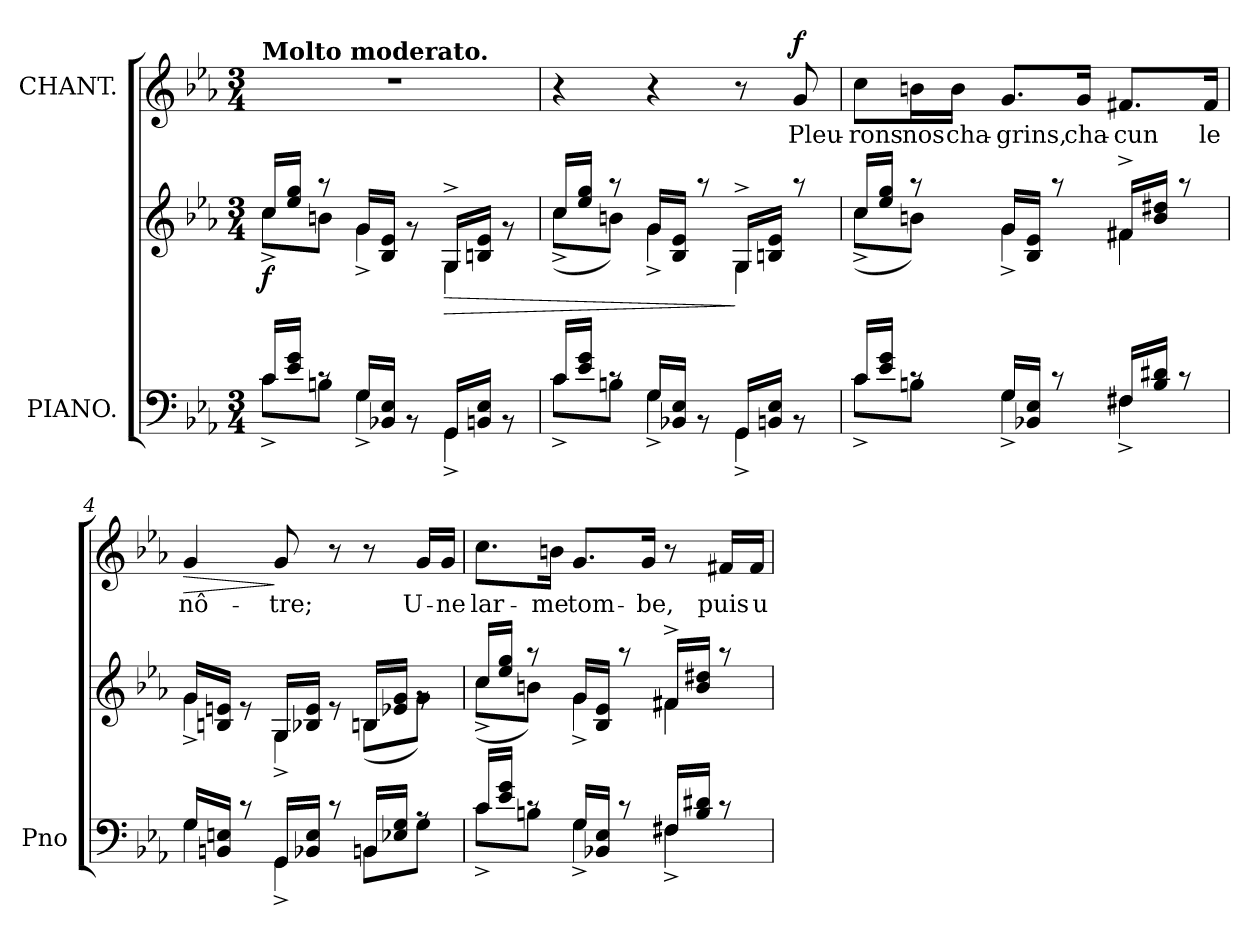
**kern	**kern	**dynam	**kern	**text	**dynam
*part2	*part2	*part2	*part1	*part1	*part1
*staff3	*staff2	*staff2/3	*staff1	*staff1	*staff1
*I"PIANO.	*	*	*I"CHANT.	*	*
*I'Pno	*	*	*	*	*
*clefF4	*clefG2	*	*clefG2	*	*
*k[b-e-a-]	*k[b-e-a-]	*	*k[b-e-a-]	*	*
*E-:	*E-:	*	*E-:	*	*
*M3/4	*M3/4	*	*M3/4	*	*
*MM69	*MM69	*	*MM69	*	*
=1	=1	=1	=1	=1	=1
*^	*^	*	*	*	*
!	!	!	!	!	!LO:TX:a:B:t=Molto moderato.	!	!
!	!	!	!	!LO:DY:b	!	!	!
16c/LL	8c^<\L	16cc/LL	8cc^<\L	f	2.r	.	.
16e-/ 16g/JJ	.	16ee-/ 16gg/JJ	.	.	.	.	.
8rc	8Bn\J	8raa	8bn\J	.	.	.	.
16G/LL	4G^<\	16g/LL	4g^<\	.	.	.	.
16BB-X/ 16E-/JJ	.	16B-/ 16e-/JJ	.	.	.	.	.
8rBB	.	8rg	.	.	.	.	.
!	!	!	!	!LO:HP:b	!	!	!
16GG/LL	4GG^<\	16G^>/LL	4G\	>	.	.	.
16BBn/ 16E-/JJ	.	16Bn/ 16e-/JJ	.	.	.	.	.
8rBB	.	8rg	.	.	.	.	.
=2	=2	=2	=2	=2	=2	=2	=2
16c/LL	8c^<\L	16cc/LL	(<8cc^<\L	.	4r	.	.
16e-/ 16g/JJ	.	16ee-/ 16gg/JJ	.	.	.	.	.
8rc	8Bn\J	8raa	8bn\J)	.	.	.	.
16G/LL	4G^<\	16g/LL	4g^<\	.	4r	.	.
16BB-X/ 16E-/JJ	.	16B-/ 16e-/JJ	.	.	.	.	.
8rBB	.	8raa	.	.	.	.	.
16GG/LL	4GG^<\	16G^>/LL	4G\	]	8r	.	.
16BBn/ 16E-/JJ	.	16Bn/ 16e-/JJ	.	.	.	.	.
!	!	!	!	!	!	!LO:LY:b	!LO:DY:a
8rBB	.	8raa	.	.	8g/	Pleu-	f
!!LO:LB:g=z
=3	=3	=3	=3	=3	=3	=3	=3
!	!	!	!	!	!	!LO:LY:b	!
16c/LL	8c^<\L	16cc/LL	(<8cc^<\L	.	8cc\L	-rons	.
16e-/ 16g/JJ	.	16ee-/ 16gg/JJ	.	.	.	.	.
!	!	!	!	!	!	!LO:LY:b	!
8rc	8Bn\J	8raa	8bn\J)	.	16bn\L	nos	.
!	!	!	!	!	!	!LO:LY:b	!
.	.	.	.	.	16b\JJ	cha-	.
!	!	!	!	!	!	!LO:LY:b	!
16G/LL	4G^<\	16g/LL	4g^<\	.	8.g/L	-grins,	.
16BB-X/ 16E-/JJ	.	16B-/ 16e-/JJ	.	.	.	.	.
8rc	.	8raa	.	.	.	.	.
!	!	!	!	!	!	!LO:LY:b	!
.	.	.	.	.	16g/Jk	cha-	.
!	!	!	!	!	!	!LO:LY:b	!
16F#X/LL	4F#^<\	16f#X^>/LL	4f#\	.	8.f#X/L	-cun	.
16B/ 16d#X/JJ	.	16b/ 16dd#X/JJ	.	.	.	.	.
8rc	.	8raa	.	.	.	.	.
!	!	!	!	!	!	!LO:LY:b	!
.	.	.	.	.	16f#/Jk	le	.
=4	=4	=4	=4	=4	=4	=4	=4
!	!	!	!	!	!	!LO:LY:b	!LO:HP:b
16G/LL	4G\	16g/LL	4g^<\	.	4g/	nô-	>
16BBn/ 16En/JJ	.	16Bn/ 16en/JJ	.	.	.	.	.
8rc	.	8re	.	.	.	.	.
!	!	!	!	!	!	!LO:LY:b	!
16GG/LL	4GG^<\	16G/LL	4G^<\	.	8g/	-tre;	]
16BB-X/ 16E/JJ	.	16B-X/ 16e/JJ	.	.	.	.	.
8rc	.	8re	.	.	8r	.	.
16BBn/LL	8BB\L	16Bn/LL	(<8B\L	.	8r	.	.
16E-X/ 16G/JJ	.	16e-X/ 16g/JJ	.	.	.	.	.
!	!	!	!	!	!	!LO:LY:b	!
8rA	8G\J	8rg	8g\J)	.	16g/LL	U-	.
!	!	!	!	!	!	!LO:LY:b	!
.	.	.	.	.	16g/JJ	-ne	.
=5	=5	=5	=5	=5	=5	=5	=5
!	!	!	!	!	!	!LO:LY:b	!
16c/LL	8c^<\L	16cc/LL	(<8cc^<\L	.	8.cc\L	lar-	.
16e-/ 16g/JJ	.	16ee-/ 16gg/JJ	.	.	.	.	.
8rc	8Bn\J	8raa	8bn\J)	.	.	.	.
!	!	!	!	!	!	!LO:LY:b	!
.	.	.	.	.	16bn\Jk	-me	.
!	!	!	!	!	!	!LO:LY:b	!
16G/LL	4G^<\	16g/LL	4g^<\	.	8.g/L	tom-	.
16BB-X/ 16E-/JJ	.	16B-/ 16e-/JJ	.	.	.	.	.
8rc	.	8raa	.	.	.	.	.
!	!	!	!	!	!	!LO:LY:b	!
.	.	.	.	.	16g/Jk	-be,	.
16F#X/LL	4F#^<\	16f#X^>/LL	4f#\	.	8r	.	.
16B/ 16d#X/JJ	.	16b/ 16dd#X/JJ	.	.	.	.	.
!	!	!	!	!	!	!LO:LY:b	!
8rc	.	8raa	.	.	16f#X/LL	puis	.
!	!	!	!	!	!	!LO:LY:b	!
.	.	.	.	.	16f#/JJ	u-	.
*v	*v	*	*	*	*	*	*
*	*v	*v	*	*	*	*
=	=	=	=	=	=
*-	*-	*-	*-	*-	*-
